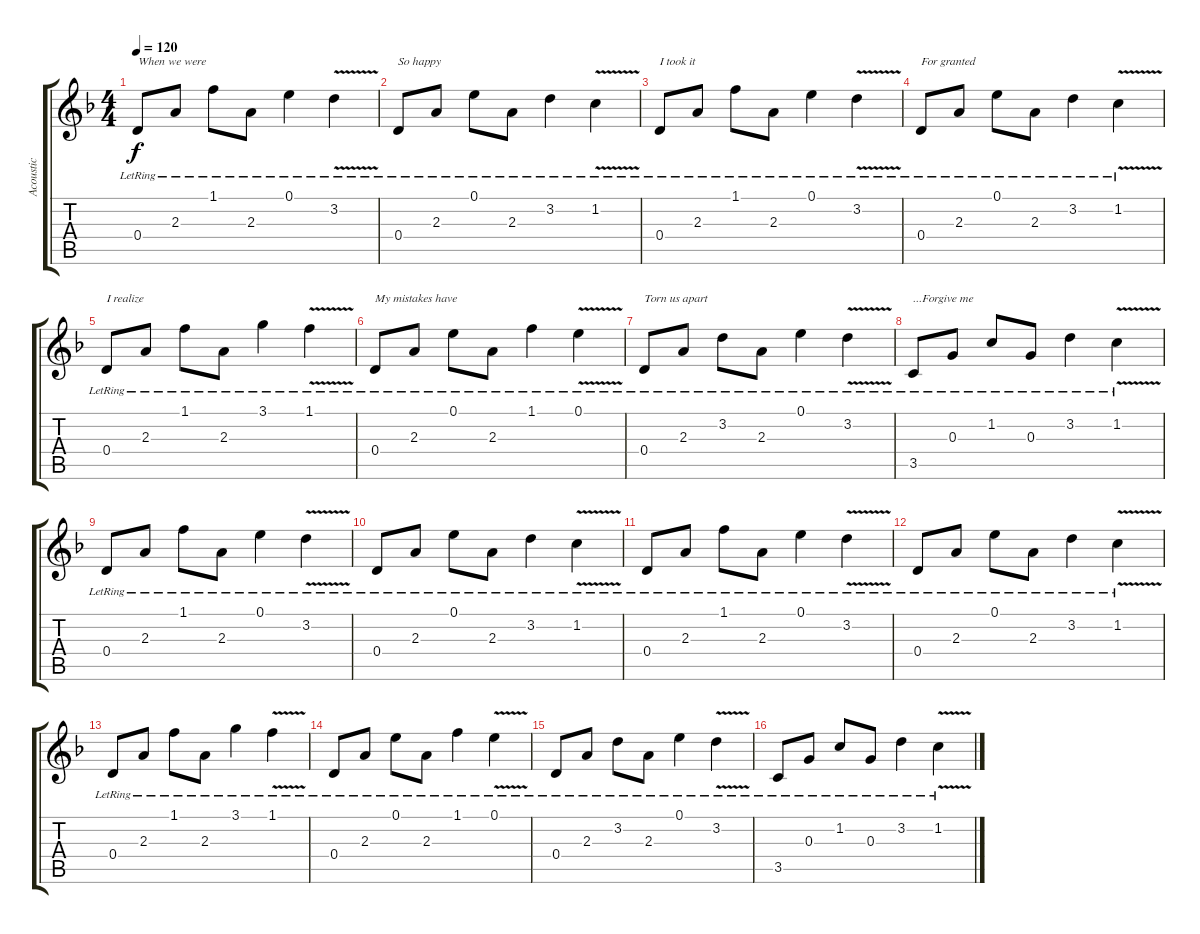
\track ("Acoustic" "Acoustic") {instrument acousticguitarnylon}
\staff {score tabs}
\tuning (E4 B3 G3 D3 A2 E2) {hide}
\ts (4 4)
\tempo 120
\clef g2
\ks dminor
0.4{lr}.8{txt "When we were" dy f} 2.3{lr}.8 1.1{lr}.8 2.3{lr}.8 0.1{lr}.4 3.2{v lr}.4 |
0.4{lr}.8{txt "So happy"} 2.3{lr}.8 0.1{lr}.8 2.3{lr}.8 3.2{lr}.4 1.2{v lr}.4 |
0.4{lr}.8{txt "I took it"} 2.3{lr}.8 1.1{lr}.8 2.3{lr}.8 0.1{lr}.4 3.2{v lr}.4 |
0.4{lr}.8{txt "For granted"} 2.3{lr}.8 0.1{lr}.8 2.3{lr}.8 3.2{lr}.4 1.2{v lr}.4 |
0.4{lr}.8{txt "I realize"} 2.3{lr}.8 1.1{lr}.8 2.3{lr}.8 3.1{lr}.4 1.1{v lr}.4 |
0.4{lr}.8{txt "My mistakes have"} 2.3{lr}.8 0.1{lr}.8 2.3{lr}.8 1.1{lr}.4 0.1{v lr}.4 |
0.4{lr}.8{txt "Torn us apart"} 2.3{lr}.8 3.2{lr}.8 2.3{lr}.8 0.1{lr}.4 3.2{v lr}.4 |
3.5{lr}.8{txt "...Forgive me"} 0.3{lr}.8 1.2{lr}.8 0.3{lr}.8 3.2{lr}.4 1.2{v lr}.4 |
0.4{lr}.8 2.3{lr}.8 1.1{lr}.8 2.3{lr}.8 0.1{lr}.4 3.2{v lr}.4 |
0.4{lr}.8 2.3{lr}.8 0.1{lr}.8 2.3{lr}.8 3.2{lr}.4 1.2{v lr}.4 |
0.4{lr}.8 2.3{lr}.8 1.1{lr}.8 2.3{lr}.8 0.1{lr}.4 3.2{v lr}.4 |
0.4{lr}.8 2.3{lr}.8 0.1{lr}.8 2.3{lr}.8 3.2{lr}.4 1.2{v lr}.4 |
0.4{lr}.8 2.3{lr}.8 1.1{lr}.8 2.3{lr}.8 3.1{lr}.4 1.1{v lr}.4 |
0.4{lr}.8 2.3{lr}.8 0.1{lr}.8 2.3{lr}.8 1.1{lr}.4 0.1{v lr}.4 |
0.4{lr}.8 2.3{lr}.8 3.2{lr}.8 2.3{lr}.8 0.1{lr}.4 3.2{v lr}.4 |
3.5{lr}.8 0.3{lr}.8 1.2{lr}.8 0.3{lr}.8 3.2{lr}.4 1.2{v lr}.4
